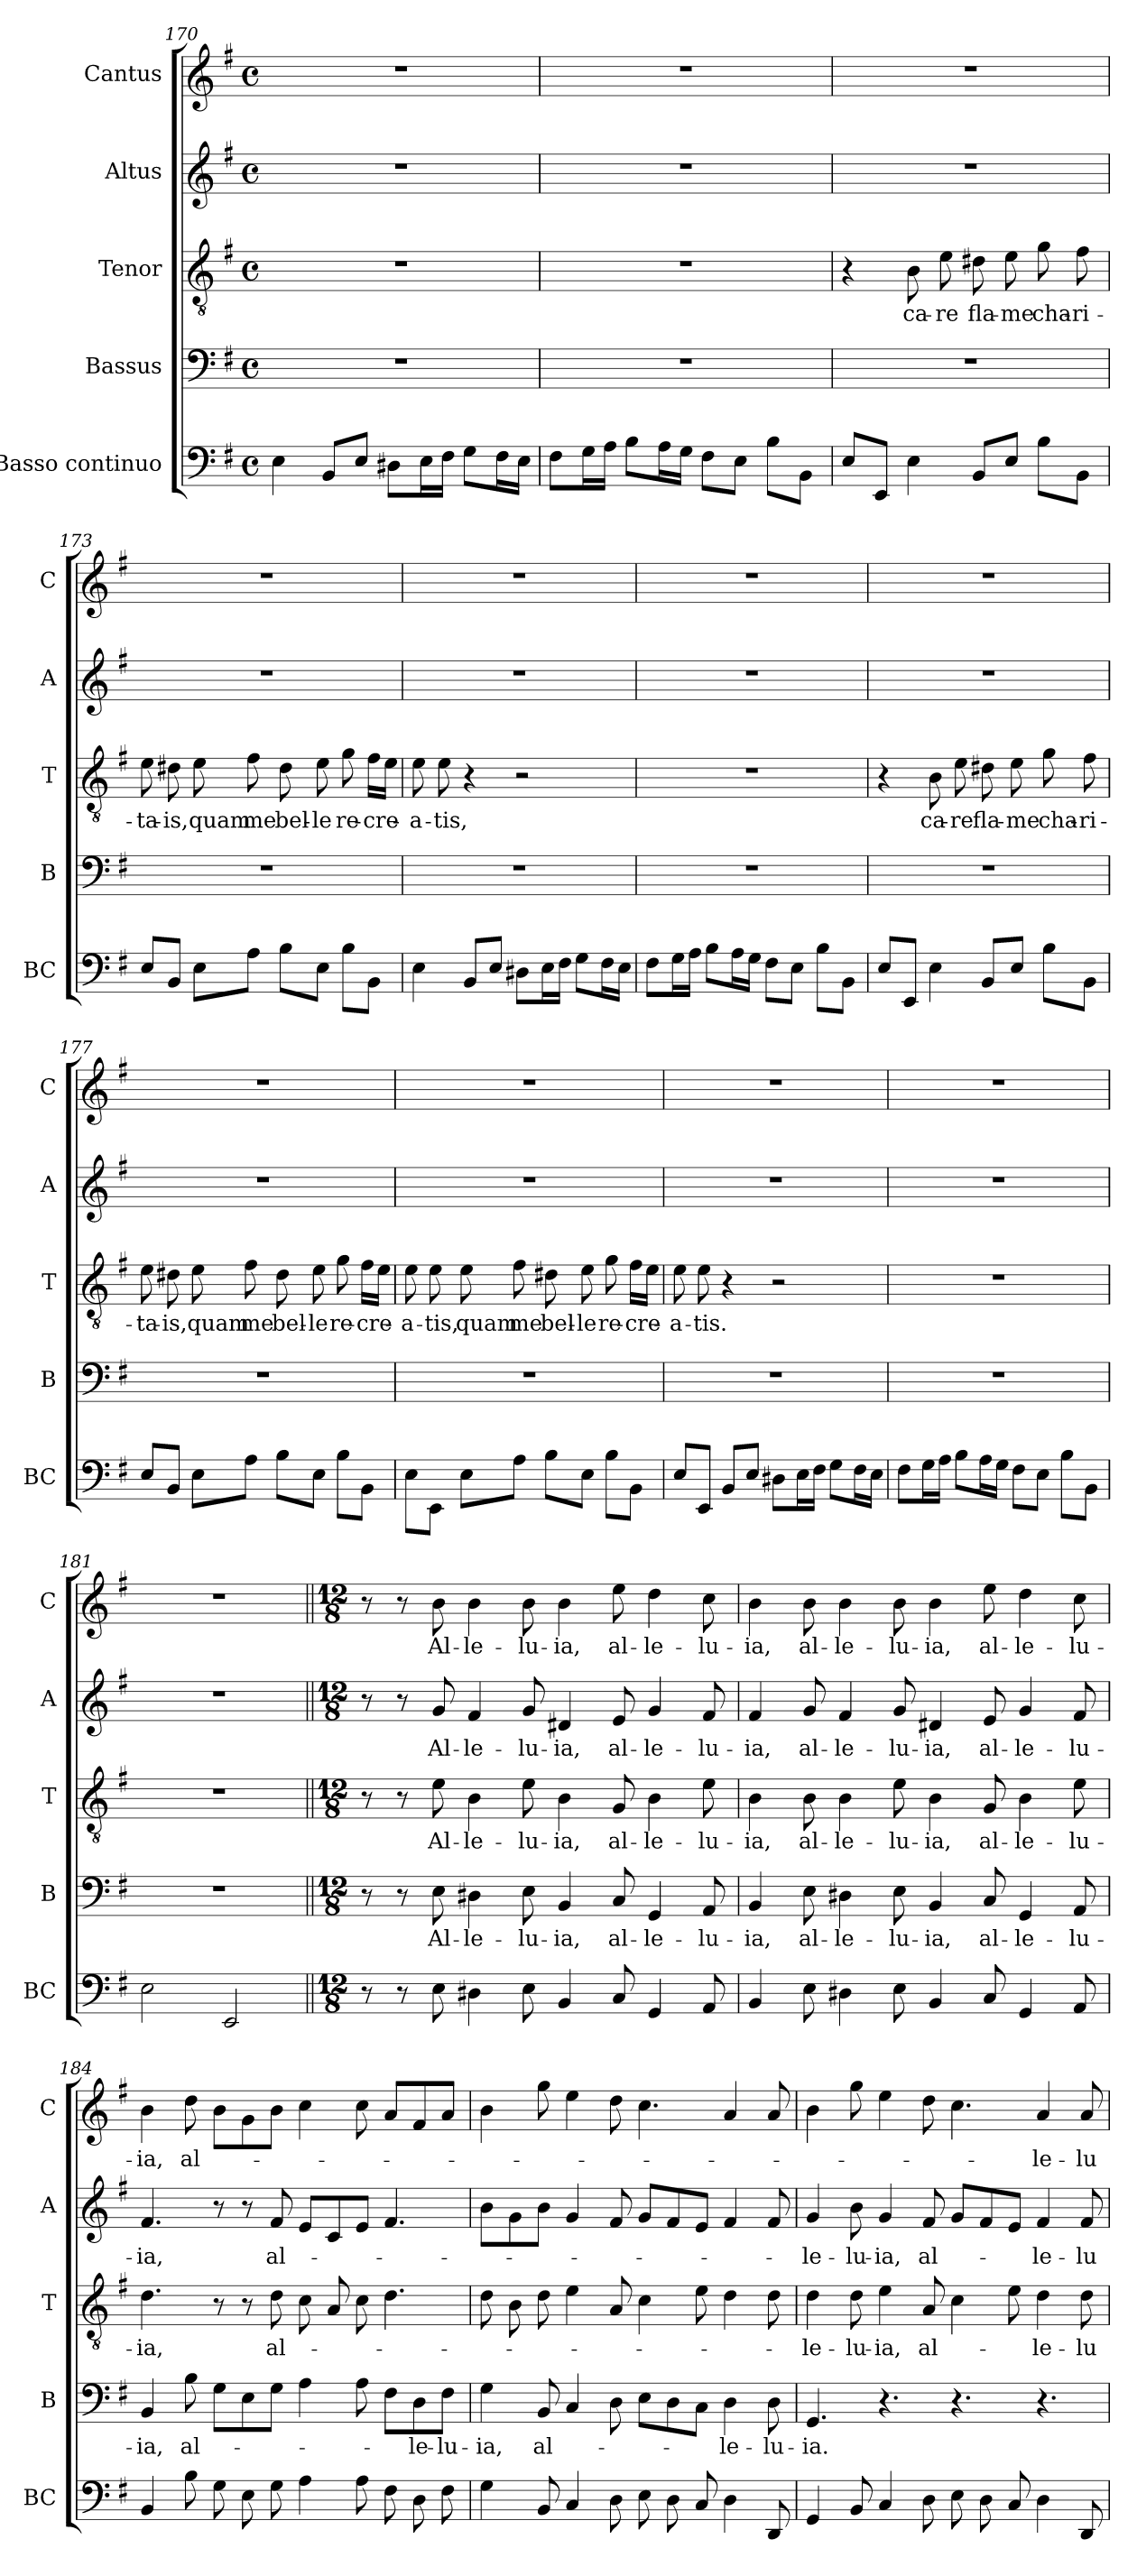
**kern	**kern	**text	**kern	**text	**kern	**text	**kern	**text
*part5	*part4	*part4	*part3	*part3	*part2	*part2	*part1	*part1
*staff5	*staff4	*staff4	*staff3	*staff3	*staff2	*staff2	*staff1	*staff1
*I"Basso continuo	*I"Bassus	*	*I"Tenor	*	*I"Altus	*	*I"Cantus	*
*I'BC	*I'B	*	*I'T	*	*I'A	*	*I'C	*
*clefF4	*clefF4	*	*clefGv2	*	*clefG2	*	*clefG2	*
*k[f#]	*k[f#]	*	*k[f#]	*	*k[f#]	*	*k[f#]	*
*G:	*G:	*	*G:	*	*G:	*	*G:	*
*M4/4	*M4/4	*	*M4/4	*	*M4/4	*	*M4/4	*
*met(c)	*met(c)	*	*met(c)	*	*met(c)	*	*met(c)	*
=170	=170	=170	=170	=170	=170	=170	=170	=170
4E\	1r	.	1r	.	1r	.	1r	.
8BB/L	.	.	.	.	.	.	.	.
8E/J	.	.	.	.	.	.	.	.
8D#X\L	.	.	.	.	.	.	.	.
16E\L	.	.	.	.	.	.	.	.
16F#\JJ	.	.	.	.	.	.	.	.
8G\L	.	.	.	.	.	.	.	.
16F#\L	.	.	.	.	.	.	.	.
16E\JJ	.	.	.	.	.	.	.	.
!!LO:LB:g=z
=171	=171	=171	=171	=171	=171	=171	=171	=171
8F#\L	1r	.	1r	.	1r	.	1r	.
16G\L	.	.	.	.	.	.	.	.
16A\JJ	.	.	.	.	.	.	.	.
8B\L	.	.	.	.	.	.	.	.
16A\L	.	.	.	.	.	.	.	.
16G\JJ	.	.	.	.	.	.	.	.
8F#\L	.	.	.	.	.	.	.	.
8E\J	.	.	.	.	.	.	.	.
8B\L	.	.	.	.	.	.	.	.
8BB\J	.	.	.	.	.	.	.	.
=172	=172	=172	=172	=172	=172	=172	=172	=172
8E/L	1r	.	4r	.	1r	.	1r	.
8EE/J	.	.	.	.	.	.	.	.
!	!	!	!	!LO:LY:b	!	!	!	!
4E\	.	.	8B\	ca-	.	.	.	.
!	!	!	!	!LO:LY:b	!	!	!	!
.	.	.	8e\	-re	.	.	.	.
!	!	!	!	!LO:LY:b	!	!	!	!
8BB/L	.	.	8d#X\	fla-	.	.	.	.
!	!	!	!	!LO:LY:b	!	!	!	!
8E/J	.	.	8e\	-me	.	.	.	.
!	!	!	!	!LO:LY:b	!	!	!	!
8B\L	.	.	8g\	cha-	.	.	.	.
!	!	!	!	!LO:LY:b	!	!	!	!
8BB\J	.	.	8f#\	-ri-	.	.	.	.
=173	=173	=173	=173	=173	=173	=173	=173	=173
!	!	!	!	!LO:LY:b	!	!	!	!
8E/L	1r	.	8e\	-ta-	1r	.	1r	.
!	!	!	!	!LO:LY:b	!	!	!	!
8BB/J	.	.	8d#X\	-is,	.	.	.	.
!	!	!	!	!LO:LY:b	!	!	!	!
8E\L	.	.	8e\	quam	.	.	.	.
!	!	!	!	!LO:LY:b	!	!	!	!
8A\J	.	.	8f#\	me	.	.	.	.
!	!	!	!	!LO:LY:b	!	!	!	!
8B\L	.	.	8d#\	bel-	.	.	.	.
!	!	!	!	!LO:LY:b	!	!	!	!
8E\J	.	.	8e\	-le	.	.	.	.
!	!	!	!	!LO:LY:b	!	!	!	!
8B\L	.	.	8g\	re-	.	.	.	.
!	!	!	!	!LO:LY:b	!	!	!	!
8BB\J	.	.	16f#\LL	-cre-	.	.	.	.
.	.	.	16e\JJ	.	.	.	.	.
=174	=174	=174	=174	=174	=174	=174	=174	=174
!	!	!	!	!LO:LY:b	!	!	!	!
4E\	1r	.	8e\	-a-	1r	.	1r	.
!	!	!	!	!LO:LY:b	!	!	!	!
.	.	.	8e\	-tis,	.	.	.	.
8BB/L	.	.	4r	.	.	.	.	.
8E/J	.	.	.	.	.	.	.	.
8D#X\L	.	.	2r	.	.	.	.	.
16E\L	.	.	.	.	.	.	.	.
16F#\JJ	.	.	.	.	.	.	.	.
8G\L	.	.	.	.	.	.	.	.
16F#\L	.	.	.	.	.	.	.	.
16E\JJ	.	.	.	.	.	.	.	.
!!LO:LB:g=z
=175	=175	=175	=175	=175	=175	=175	=175	=175
8F#\L	1r	.	1r	.	1r	.	1r	.
16G\L	.	.	.	.	.	.	.	.
16A\JJ	.	.	.	.	.	.	.	.
8B\L	.	.	.	.	.	.	.	.
16A\L	.	.	.	.	.	.	.	.
16G\JJ	.	.	.	.	.	.	.	.
8F#\L	.	.	.	.	.	.	.	.
8E\J	.	.	.	.	.	.	.	.
8B\L	.	.	.	.	.	.	.	.
8BB\J	.	.	.	.	.	.	.	.
=176	=176	=176	=176	=176	=176	=176	=176	=176
8E/L	1r	.	4r	.	1r	.	1r	.
8EE/J	.	.	.	.	.	.	.	.
!	!	!	!	!LO:LY:b	!	!	!	!
4E\	.	.	8B\	ca-	.	.	.	.
!	!	!	!	!LO:LY:b	!	!	!	!
.	.	.	8e\	-re	.	.	.	.
!	!	!	!	!LO:LY:b	!	!	!	!
8BB/L	.	.	8d#X\	fla-	.	.	.	.
!	!	!	!	!LO:LY:b	!	!	!	!
8E/J	.	.	8e\	-me	.	.	.	.
!	!	!	!	!LO:LY:b	!	!	!	!
8B\L	.	.	8g\	cha-	.	.	.	.
!	!	!	!	!LO:LY:b	!	!	!	!
8BB\J	.	.	8f#\	-ri-	.	.	.	.
=177	=177	=177	=177	=177	=177	=177	=177	=177
!	!	!	!	!LO:LY:b	!	!	!	!
8E/L	1r	.	8e\	-ta-	1r	.	1r	.
!	!	!	!	!LO:LY:b	!	!	!	!
8BB/J	.	.	8d#X\	-is,	.	.	.	.
!	!	!	!	!LO:LY:b	!	!	!	!
8E\L	.	.	8e\	quam	.	.	.	.
!	!	!	!	!LO:LY:b	!	!	!	!
8A\J	.	.	8f#\	me	.	.	.	.
!	!	!	!	!LO:LY:b	!	!	!	!
8B\L	.	.	8d#\	bel-	.	.	.	.
!	!	!	!	!LO:LY:b	!	!	!	!
8E\J	.	.	8e\	-le	.	.	.	.
!	!	!	!	!LO:LY:b	!	!	!	!
8B\L	.	.	8g\	re-	.	.	.	.
!	!	!	!	!LO:LY:b	!	!	!	!
8BB\J	.	.	16f#\LL	-cre-	.	.	.	.
.	.	.	16e\JJ	.	.	.	.	.
=178	=178	=178	=178	=178	=178	=178	=178	=178
!	!	!	!	!LO:LY:b	!	!	!	!
8E\L	1r	.	8e\	-a-	1r	.	1r	.
!	!	!	!	!LO:LY:b	!	!	!	!
8EE\J	.	.	8e\	-tis,	.	.	.	.
!	!	!	!	!LO:LY:b	!	!	!	!
8E\L	.	.	8e\	quam	.	.	.	.
!	!	!	!	!LO:LY:b	!	!	!	!
8A\J	.	.	8f#\	me	.	.	.	.
!	!	!	!	!LO:LY:b	!	!	!	!
8B\L	.	.	8d#X\	bel-	.	.	.	.
!	!	!	!	!LO:LY:b	!	!	!	!
8E\J	.	.	8e\	-le	.	.	.	.
!	!	!	!	!LO:LY:b	!	!	!	!
8B\L	.	.	8g\	re-	.	.	.	.
!	!	!	!	!LO:LY:b	!	!	!	!
8BB\J	.	.	16f#\LL	-cre-	.	.	.	.
.	.	.	16e\JJ	.	.	.	.	.
!!LO:LB:g=z
=179	=179	=179	=179	=179	=179	=179	=179	=179
!	!	!	!	!LO:LY:b	!	!	!	!
8E/L	1r	.	8e\	-a-	1r	.	1r	.
!	!	!	!	!LO:LY:b	!	!	!	!
8EE/J	.	.	8e\	-tis.	.	.	.	.
8BB/L	.	.	4r	.	.	.	.	.
8E/J	.	.	.	.	.	.	.	.
8D#X\L	.	.	2r	.	.	.	.	.
16E\L	.	.	.	.	.	.	.	.
16F#\JJ	.	.	.	.	.	.	.	.
8G\L	.	.	.	.	.	.	.	.
16F#\L	.	.	.	.	.	.	.	.
16E\JJ	.	.	.	.	.	.	.	.
=180	=180	=180	=180	=180	=180	=180	=180	=180
8F#\L	1r	.	1r	.	1r	.	1r	.
16G\L	.	.	.	.	.	.	.	.
16A\JJ	.	.	.	.	.	.	.	.
8B\L	.	.	.	.	.	.	.	.
16A\L	.	.	.	.	.	.	.	.
16G\JJ	.	.	.	.	.	.	.	.
8F#\L	.	.	.	.	.	.	.	.
8E\J	.	.	.	.	.	.	.	.
8B\L	.	.	.	.	.	.	.	.
8BB\J	.	.	.	.	.	.	.	.
=181	=181	=181	=181	=181	=181	=181	=181	=181
2E\	1r	.	1r	.	1r	.	1r	.
2EE/	.	.	.	.	.	.	.	.
!!LO:PB:g=z
=182||	=182||	=182||	=182||	=182||	=182||	=182||	=182||	=182||
*M12/8	*M12/8	*	*M12/8	*	*M12/8	*	*M12/8	*
8r	8r	.	8r	.	8r	.	8r	.
8r	8r	.	8r	.	8r	.	8r	.
!	!	!LO:LY:b	!	!LO:LY:b	!	!LO:LY:b	!	!LO:LY:b
8E\	8E\	Al-	8e\	Al-	8g/	Al-	8b\	Al-
!	!	!LO:LY:b	!	!LO:LY:b	!	!LO:LY:b	!	!LO:LY:b
4D#X\	4D#X\	-le-	4B\	-le-	4f#/	-le-	4b\	-le-
!	!	!LO:LY:b	!	!LO:LY:b	!	!LO:LY:b	!	!LO:LY:b
8E\	8E\	-lu-	8e\	-lu-	8g/	-lu-	8b\	-lu-
!	!	!LO:LY:b	!	!LO:LY:b	!	!LO:LY:b	!	!LO:LY:b
4BB/	4BB/	-ia,	4B\	-ia,	4d#X/	-ia,	4b\	-ia,
!	!	!LO:LY:b	!	!LO:LY:b	!	!LO:LY:b	!	!LO:LY:b
8C/	8C/	al-	8G/	al-	8e/	al-	8ee\	al-
!	!	!LO:LY:b	!	!LO:LY:b	!	!LO:LY:b	!	!LO:LY:b
4GG/	4GG/	-le-	4B\	-le-	4g/	-le-	4dd\	-le-
!	!	!LO:LY:b	!	!LO:LY:b	!	!LO:LY:b	!	!LO:LY:b
8AA/	8AA/	-lu-	8e\	-lu-	8f#/	-lu-	8cc\	-lu-
=183	=183	=183	=183	=183	=183	=183	=183	=183
!	!	!LO:LY:b	!	!LO:LY:b	!	!LO:LY:b	!	!LO:LY:b
4BB/	4BB/	-ia,	4B\	-ia,	4f#/	-ia,	4b\	-ia,
!	!	!LO:LY:b	!	!LO:LY:b	!	!LO:LY:b	!	!LO:LY:b
8E\	8E\	al-	8B\	al-	8g/	al-	8b\	al-
!	!	!LO:LY:b	!	!LO:LY:b	!	!LO:LY:b	!	!LO:LY:b
4D#X\	4D#X\	-le-	4B\	-le-	4f#/	-le-	4b\	-le-
!	!	!LO:LY:b	!	!LO:LY:b	!	!LO:LY:b	!	!LO:LY:b
8E\	8E\	-lu-	8e\	-lu-	8g/	-lu-	8b\	-lu-
!	!	!LO:LY:b	!	!LO:LY:b	!	!LO:LY:b	!	!LO:LY:b
4BB/	4BB/	-ia,	4B\	-ia,	4d#X/	-ia,	4b\	-ia,
!	!	!LO:LY:b	!	!LO:LY:b	!	!LO:LY:b	!	!LO:LY:b
8C/	8C/	al-	8G/	al-	8e/	al-	8ee\	al-
!	!	!LO:LY:b	!	!LO:LY:b	!	!LO:LY:b	!	!LO:LY:b
4GG/	4GG/	-le-	4B\	-le-	4g/	-le-	4dd\	-le-
!	!	!LO:LY:b	!	!LO:LY:b	!	!LO:LY:b	!	!LO:LY:b
8AA/	8AA/	-lu-	8e\	-lu-	8f#/	-lu-	8cc\	-lu-
=184	=184	=184	=184	=184	=184	=184	=184	=184
!	!	!LO:LY:b	!	!LO:LY:b	!	!LO:LY:b	!	!LO:LY:b
4BB/	4BB/	-ia,	4.d\	-ia,	4.f#/	-ia,	4b\	-ia,
!	!	!LO:LY:b	!	!	!	!	!	!LO:LY:b
8B\	8B\	al-	.	.	.	.	8dd\	al-
8G\	8G\L	.	8r	.	8r	.	8b\L	.
8E\	8E\	.	8r	.	8r	.	8g\	.
!	!	!	!	!LO:LY:b	!	!LO:LY:b	!	!
8G\	8G\J	.	8d\	al-	8f#/	al-	8b\J	.
4A\	4A\	.	8c\	.	8e/L	.	4cc\	.
.	.	.	8A/	.	8c/	.	.	.
8A\	8A\	.	8c\	.	8e/J	.	8cc\	.
8F#\	8F#\L	.	4.d\	.	4.f#/	.	8a/L	.
!	!	!LO:LY:b	!	!	!	!	!	!
8D\	8D\	-le-	.	.	.	.	8f#/	.
!	!	!LO:LY:b	!	!	!	!	!	!
8F#\	8F#\J	-lu-	.	.	.	.	8a/J	.
!!LO:LB:g=z
=185	=185	=185	=185	=185	=185	=185	=185	=185
!	!	!LO:LY:b	!	!	!	!	!	!
4G\	4G\	-ia,	8d\	.	8b\L	.	4b\	.
.	.	.	8B\	.	8g\	.	.	.
!	!	!LO:LY:b	!	!	!	!	!	!
8BB/	8BB/	al-	8d\	.	8b\J	.	8gg\	.
4C/	4C/	.	4e\	.	4g/	.	4ee\	.
8D\	8D\	.	8A/	.	8f#/	.	8dd\	.
8E\	8E\L	.	4c\	.	8g/L	.	4.cc\	.
8D\	8D\	.	.	.	8f#/	.	.	.
8C/	8C\J	.	8e\	.	8e/J	.	.	.
!	!	!LO:LY:b	!	!	!	!	!	!
4D\	4D\	-le-	4d\	.	4f#/	.	4a/	.
!	!	!LO:LY:b	!	!	!	!	!	!
8DD/	8D\	-lu-	8d\	.	8f#/	.	8a/	.
=186	=186	=186	=186	=186	=186	=186	=186	=186
!	!	!LO:LY:b	!	!LO:LY:b	!	!LO:LY:b	!	!
4GG/	4.GG/	-ia.	4d\	-le-	4g/	-le-	4b\	.
!	!	!	!	!LO:LY:b	!	!LO:LY:b	!	!
8BB/	.	.	8d\	-lu-	8b\	-lu-	8gg\	.
!	!	!	!	!LO:LY:b	!	!LO:LY:b	!	!
4C/	4.r	.	4e\	-ia,	4g/	-ia,	4ee\	.
!	!	!	!	!LO:LY:b	!	!LO:LY:b	!	!
8D\	.	.	8A/	al-	8f#/	al-	8dd\	.
8E\	4.r	.	4c\	.	8g/L	.	4.cc\	.
8D\	.	.	.	.	8f#/	.	.	.
8C/	.	.	8e\	.	8e/J	.	.	.
!	!	!	!	!LO:LY:b	!	!LO:LY:b	!	!LO:LY:b
4D\	4.r	.	4d\	-le-	4f#/	-le-	4a/	-le-
!	!	!	!	!LO:LY:b	!	!LO:LY:b	!	!LO:LY:b
8DD/	.	.	8d\	-lu-	8f#/	-lu-	8a/	-lu-
=	=	=	=	=	=	=	=	=
*-	*-	*-	*-	*-	*-	*-	*-	*-
